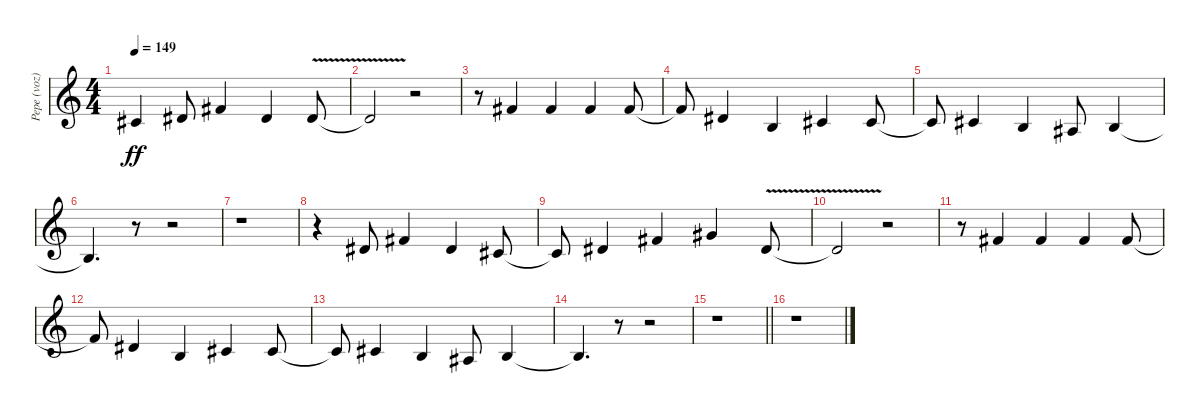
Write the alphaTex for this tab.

\track ("Pepe (voz)" "Pepe (voz)") {instrument tenorsax}
\staff {score}
\tuning (Eb4 Bb3 Gb3 Db3 Ab2 Eb2) {hide}
\ts (4 4)
\tempo 149
\clef g2
\ks c
7.3{t}.4{dy ff} 9.3.8 8.2.4 9.3.4 9.3{v}.8 |
9.3{t}.2 r.2 |
r.8 8.2.4 8.2.4 8.2.4 8.2.8 |
8.2{t}.8 5.2.4 1.2.4 3.2.4 3.2.8 |
3.2{t}.8 3.2.4 1.2.4 0.2.8 1.2.4 |
1.2{t}.4{d} r.8 r.2 |
r.1 |
r.4 9.3.8 8.2.4 9.3.4 7.3.8 |
7.3{t}.8 9.3.4 8.2.4 10.2.4 9.3{v}.8 |
9.3{t}.2 r.2 |
r.8 8.2.4 8.2.4 8.2.4 8.2.8 |
8.2{t}.8 5.2.4 1.2.4 3.2.4 3.2.8 |
3.2{t}.8 3.2.4 1.2.4 0.2.8 1.2.4 |
1.2{t}.4{d} r.8 r.2 |
\barLineRight lightlight
r.1 |
r.1
